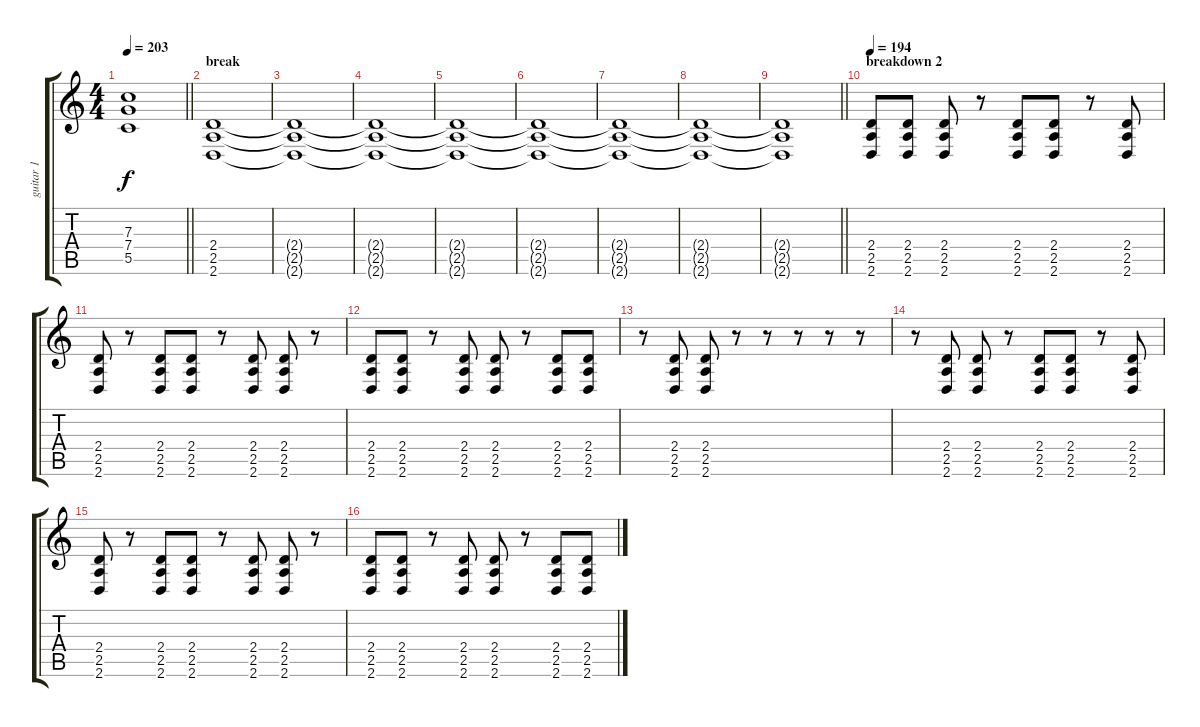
\track ("guitar 1" "guitar 1") {instrument distortionguitar}
\staff {score tabs}
\tuning (D4 A3 F3 C3 G2 C2) {hide}
\ts (4 4)
\tempo 203
\clef g2
\barLineRight lightlight
\ks c
(7.3 7.4 5.5).1{dy f} |
\section ("" "break")
(2.4 2.5 2.6).1 |
(2.4{t} 2.5{t} 2.6{t}).1 |
(2.4{t} 2.5{t} 2.6{t}).1 |
(2.4{t} 2.5{t} 2.6{t}).1 |
(2.4{t} 2.5{t} 2.6{t}).1 |
(2.4{t} 2.5{t} 2.6{t}).1 |
(2.4{t} 2.5{t} 2.6{t}).1 |
\barLineRight lightlight
(2.4{t} 2.5{t} 2.6{t}).1 |
\section ("" "breakdown 2")
\tempo 193
\tempo 194
(2.4 2.5 2.6).8 (2.4 2.5 2.6).8 (2.4 2.5 2.6).8 r.8 (2.4 2.5 2.6).8 (2.4 2.5 2.6).8 r.8 (2.4 2.5 2.6).8 |
(2.4 2.5 2.6).8 r.8 (2.4 2.5 2.6).8 (2.4 2.5 2.6).8 r.8 (2.4 2.5 2.6).8 (2.4 2.5 2.6).8 r.8 |
(2.4 2.5 2.6).8 (2.4 2.5 2.6).8 r.8 (2.4 2.5 2.6).8 (2.4 2.5 2.6).8 r.8 (2.4 2.5 2.6).8 (2.4 2.5 2.6).8 |
r.8 (2.4 2.5 2.6).8 (2.4 2.5 2.6).8 r.8 r.8 r.8 r.8 r.8 |
r.8 (2.4 2.5 2.6).8 (2.4 2.5 2.6).8 r.8 (2.4 2.5 2.6).8 (2.4 2.5 2.6).8 r.8 (2.4 2.5 2.6).8 |
(2.4 2.5 2.6).8 r.8 (2.4 2.5 2.6).8 (2.4 2.5 2.6).8 r.8 (2.4 2.5 2.6).8 (2.4 2.5 2.6).8 r.8 |
(2.4 2.5 2.6).8 (2.4 2.5 2.6).8 r.8 (2.4 2.5 2.6).8 (2.4 2.5 2.6).8 r.8 (2.4 2.5 2.6).8 (2.4 2.5 2.6).8
